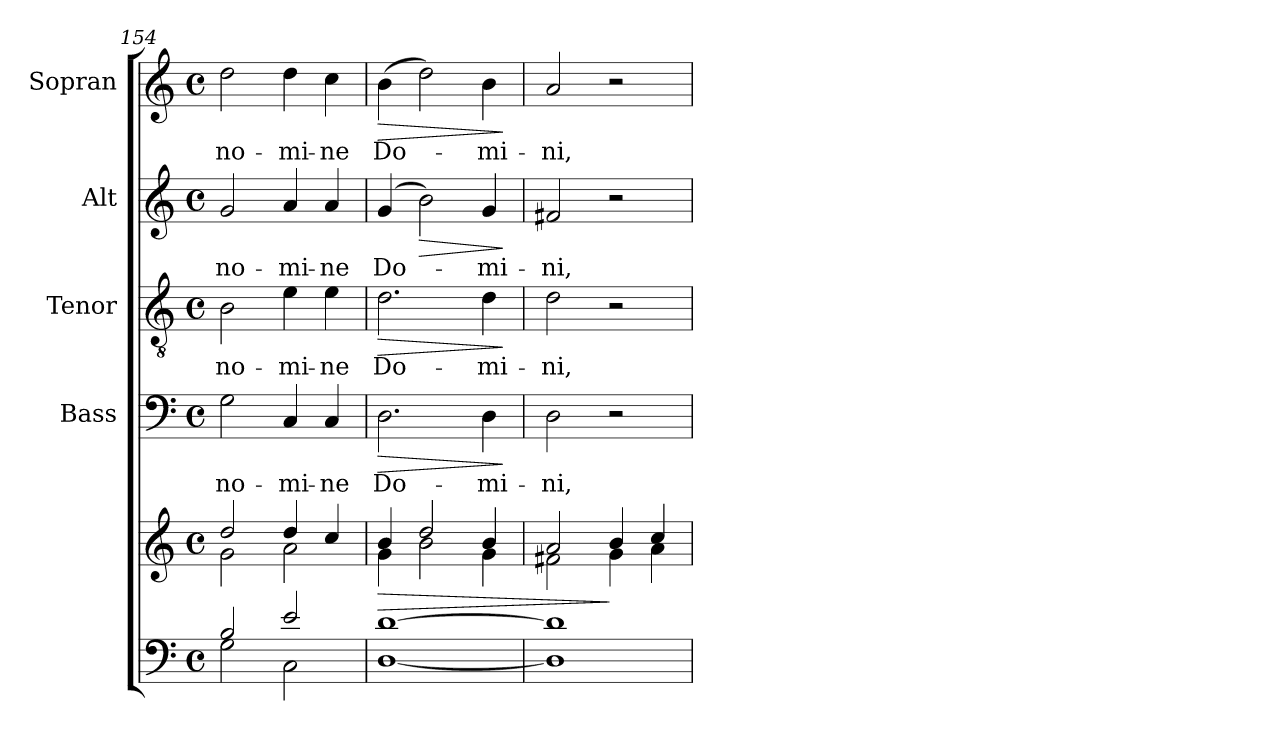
**kern	**kern	**dynam	**kern	**text	**dynam	**kern	**text	**dynam	**kern	**text	**dynam	**kern	**text	**dynam
*part5	*part5	*part5	*part4	*part4	*part4	*part3	*part3	*part3	*part2	*part2	*part2	*part1	*part1	*part1
*staff6	*staff5	*staff5/6	*staff4	*staff4	*staff4	*staff3	*staff3	*staff3	*staff2	*staff2	*staff2	*staff1	*staff1	*staff1
*	*	*	*I"Bass	*	*	*I"Tenor	*	*	*I"Alt	*	*	*I"Sopran	*	*
*	*	*	*I'B.	*	*	*I'T.	*	*	*I'A.	*	*	*I'S.	*	*
*clefF4	*clefG2	*	*clefF4	*	*	*clefGv2	*	*	*clefG2	*	*	*clefG2	*	*
*k[]	*k[]	*	*k[]	*	*	*k[]	*	*	*k[]	*	*	*k[]	*	*
*C:	*C:	*	*C:	*	*	*C:	*	*	*C:	*	*	*C:	*	*
*M4/4	*M4/4	*	*M4/4	*	*	*M4/4	*	*	*M4/4	*	*	*M4/4	*	*
*met(c)	*met(c)	*	*met(c)	*	*	*met(c)	*	*	*met(c)	*	*	*met(c)	*	*
=154	=154	=154	=154	=154	=154	=154	=154	=154	=154	=154	=154	=154	=154	=154
*^	*^	*	*	*	*	*	*	*	*	*	*	*	*	*
!	!	!	!	!	!	!LO:LY:b	!	!	!LO:LY:b	!	!	!LO:LY:b	!	!	!LO:LY:b	!
2B/	2G\	2dd/	2g\	.	2G\	no-	.	2B\	no-	.	2g/	no-	.	2dd\	no-	.
!	!	!	!	!	!	!LO:LY:b	!	!	!LO:LY:b	!	!	!LO:LY:b	!	!	!LO:LY:b	!
2e/	2C\	4dd/	2a\	.	4C/	-mi-	.	4e\	-mi-	.	4a/	-mi-	.	4dd\	-mi-	.
!	!	!	!	!	!	!LO:LY:b	!	!	!LO:LY:b	!	!	!LO:LY:b	!	!	!LO:LY:b	!
.	.	4cc/	.	.	4C/	-ne	.	4e\	-ne	.	4a/	-ne	.	4cc\	-ne	.
=155	=155	=155	=155	=155	=155	=155	=155	=155	=155	=155	=155	=155	=155	=155	=155	=155
!	!	!	!	!LO:HP:b	!	!LO:LY:b	!LO:HP:b	!	!LO:LY:b	!LO:HP:b	!	!LO:LY:b	!	!	!LO:LY:b	!LO:HP:b
[>1d	[<1D	4b/	4g\	>	2.D\	Do-	>	2.d\	Do-	>	(4g/	Do-	.	(>4b\	Do-	>
!	!	!	!	!	!	!	!	!	!	!	!	!	!LO:HP:b	!	!	!
.	.	2dd/	2b\	.	.	.	.	.	.	.	2b\)	.	>	2dd\)	.	.
!	!	!	!	!	!	!LO:LY:b	!	!	!LO:LY:b	!	!	!LO:LY:b	!	!	!LO:LY:b	!
.	.	4b/	4g\	.	4D\	-mi-	.	4d\	-mi-	.	4g/	-mi-	.	4b\	-mi-	.
*v	*v	*	*	*	*	*	*	*	*	*	*	*	*	*	*	*
*	*v	*v	*	*	*	*	*	*	*	*	*	*	*	*	*
.	.	.	.	.	]	.	.	]	.	.	]	.	.	]
!!LO:PB:g=z
=156	=156	=156	=156	=156	=156	=156	=156	=156	=156	=156	=156	=156	=156	=156
*^	*^	*	*	*	*	*	*	*	*	*	*	*	*	*
!	!	!	!	!	!	!LO:LY:b	!	!	!LO:LY:b	!	!	!LO:LY:b	!	!	!LO:LY:b	!
1d]	1D]	2a/	2f#X\	.	2D\	-ni,	.	2d\	-ni,	.	2f#X/	-ni,	.	2a/	-ni,	.
.	.	4b/	4g\	]	2r	.	.	2r	.	.	2r	.	.	2r	.	.
.	.	4cc/	4a\	.	.	.	.	.	.	.	.	.	.	.	.	.
*v	*v	*	*	*	*	*	*	*	*	*	*	*	*	*	*	*
*	*v	*v	*	*	*	*	*	*	*	*	*	*	*	*	*
=	=	=	=	=	=	=	=	=	=	=	=	=	=	=
*-	*-	*-	*-	*-	*-	*-	*-	*-	*-	*-	*-	*-	*-	*-
